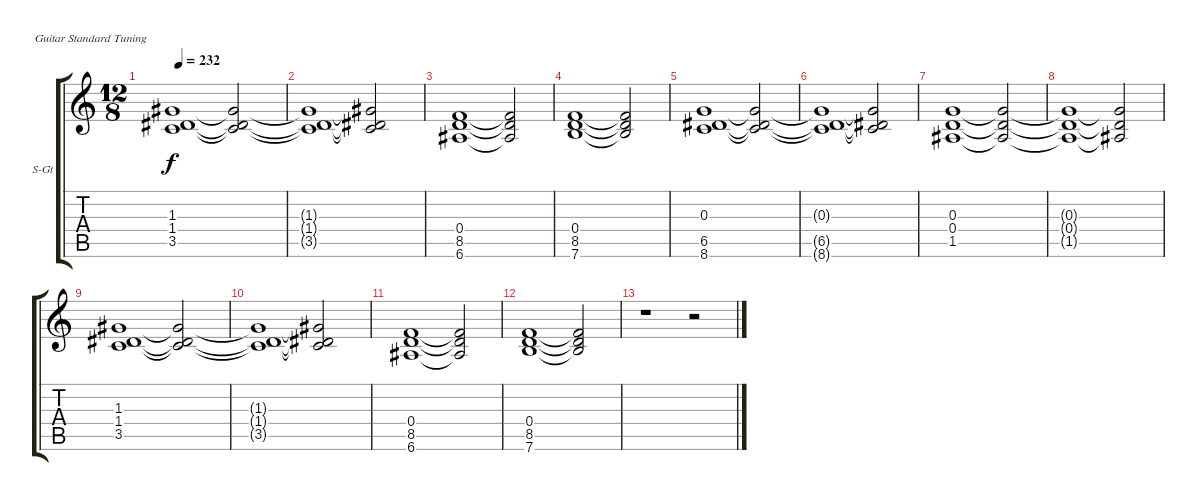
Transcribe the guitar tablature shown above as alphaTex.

\bracketExtendMode groupsimilarinstruments
\firstSystemTrackNameOrientation horizontal
\otherSystemsTrackNameOrientation horizontal
\track ("Синтезатор I" "S-Gt") {instrument choiraahs}
\staff {score tabs}
\tuning (E4 B3 G3 D3 A2 E2)
\displaytranspose 12
\ts (12 8)
\tempo 232
\clef g2
\ks c
(1.3 1.4 3.5).1{dy f} (1.3{t} 1.4{t} 3.5{t}).2 |
(1.3{t} 1.4{t} 3.5{t}).1 (1.3{t} 1.4{t} 3.5{t}).2 |
(0.4 8.5 6.6).1 (0.4{t} 8.5{t} 6.6{t}).2 |
(0.4 8.5 7.6).1 (0.4{t} 8.5{t} 7.6{t}).2 |
(0.3 6.5 8.6).1 (0.3{t} 6.5{t} 8.6{t}).2 |
(0.3{t} 6.5{t} 8.6{t}).1 (0.3{t} 6.5{t} 8.6{t}).2 |
(0.3 0.4 1.5).1 (0.3{t} 0.4{t} 1.5{t}).2 |
(0.3{t} 0.4{t} 1.5{t}).1 (0.3{t} 0.4{t} 1.5{t}).2 |
(1.3 1.4 3.5).1 (1.3{t} 1.4{t} 3.5{t}).2 |
(1.3{t} 1.4{t} 3.5{t}).1 (1.3{t} 1.4{t} 3.5{t}).2 |
(0.4 8.5 6.6).1 (0.4{t} 8.5{t} 6.6{t}).2 |
(0.4 8.5 7.6).1 (0.4{t} 8.5{t} 7.6{t}).2 |
r.1 r.2
